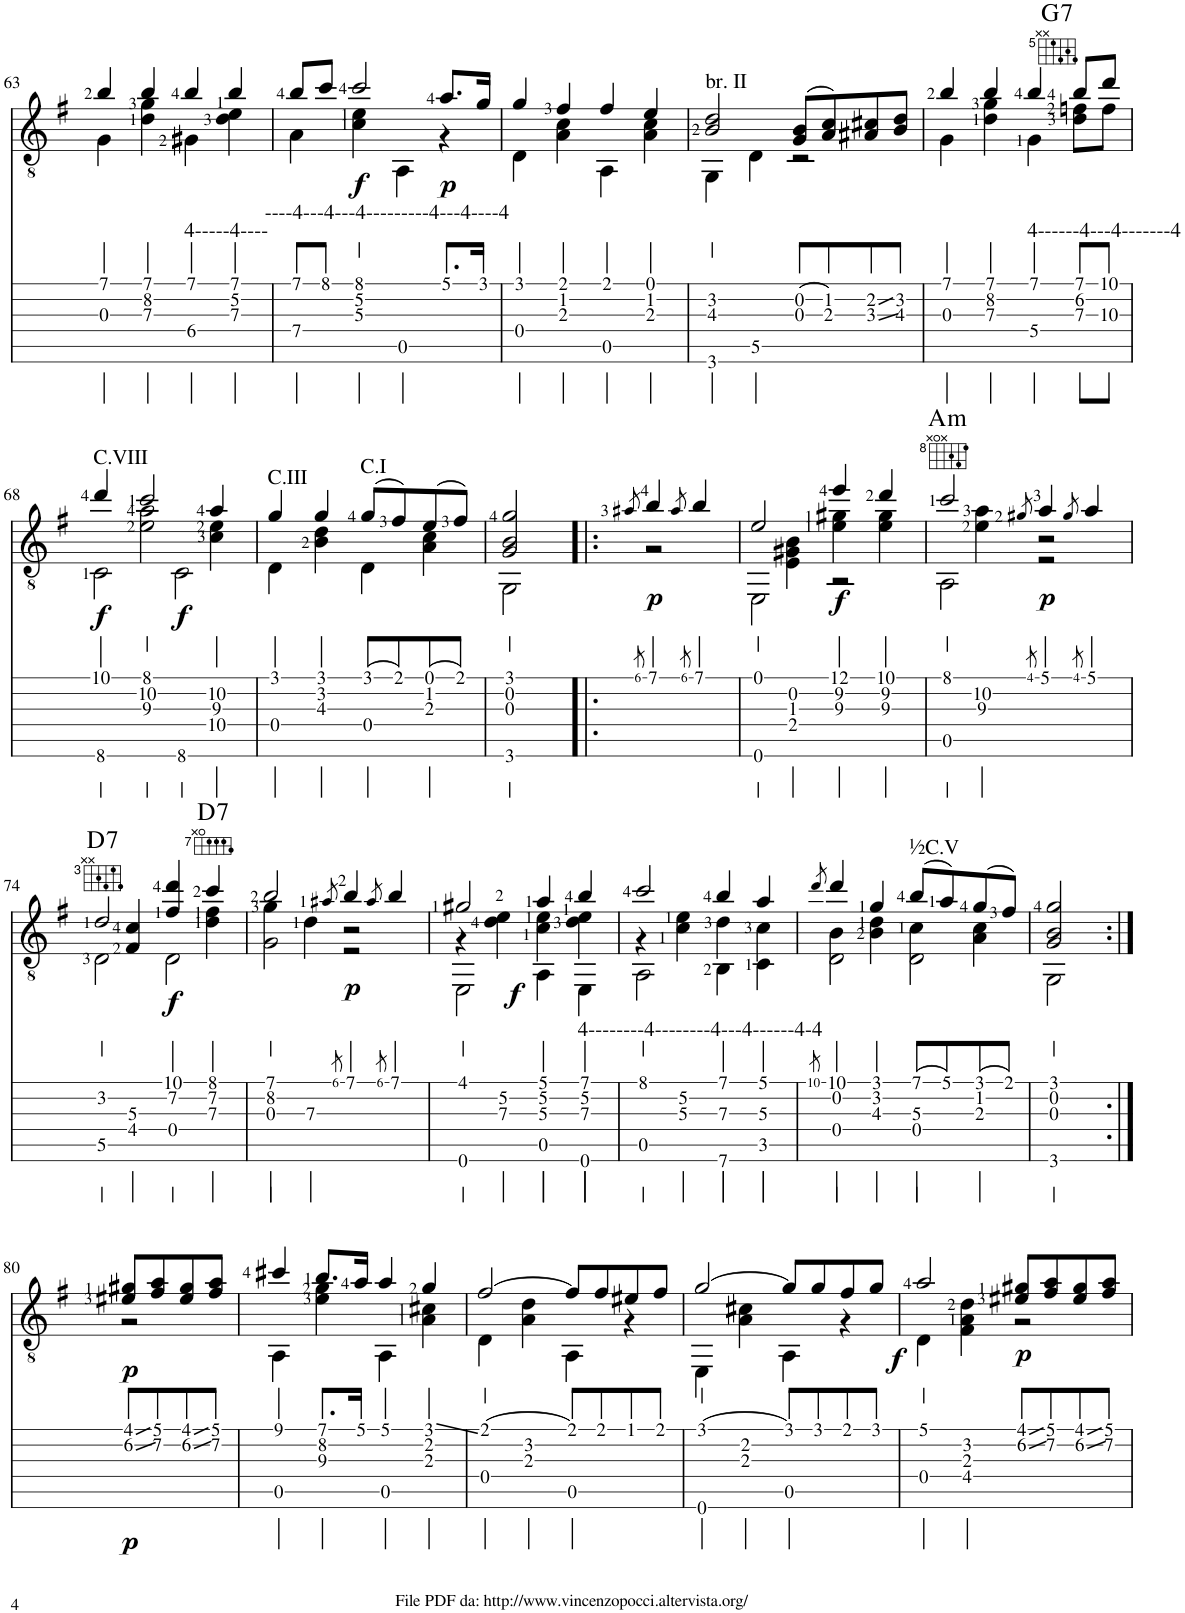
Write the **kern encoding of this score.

**kern	**dynam	**kern	**dynam	**harte
*part2	*part2	*part1	*part1	*part1
*staff2	*staff2	*staff1	*staff1	*
*I"Chitarra classica (Intavolatura)	*	*I"Guitar	*	*
!!LO:PB:g=z
*	*	*clefGv2	*	*
*k[f#]	*	*k[f#]	*	*
*M4/4	*	*M4/4	*	*
=63	=63	=63	=63	=63
*^	*	*^	*	*
4b/	4G\	.	4b/	4G\	.	.
4b/	4d\ 4g\	.	4b/	4d\ 4g\	.	.
!LO:TX:a:t=4-----4----	!	!	!	!	!	!
4b/	4G#X\	.	4b/	4G#X\	.	.
4b/	4d\ 4e\	.	4b/	4d\ 4e\	.	.
=64	=64	=64	=64	=64	=64	=64
!LO:TX:a:t=----4---4---4---------4---4----4	!	!	!	!	!	!
8b/L	4A\	.	8b/L	4A\	.	.
8cc/J	.	.	8cc/J	.	.	.
!	!	!	!	!	!LO:DY:b	!
2cc/	4c\ 4e\	.	2cc/	4c\ 4e\	f	.
.	4AA\	.	.	4AA\	.	.
!	!	!	!	!	!LO:DY:b	!
8.a/L	4r	.	8.a/L	4r	p	.
16g/Jk	.	.	16g/Jk	.	.	.
=65	=65	=65	=65	=65	=65	=65
4g/	4D\	.	4g/	4D\	.	.
4f#/	4A\ 4c\	.	4f#/	4A\ 4c\	.	.
4f#/	4AA\	.	4f#/	4AA\	.	.
4e/	4A\ 4c\	.	4e/	4A\ 4c\	.	.
=66	=66	=66	=66	=66	=66	=66
!	!	!	!LO:TX:a:t=br. II	!	!	!
2B/ 2d/	4GG\	.	2B/ 2d/	4GG\	.	.
.	4D\	.	.	4D\	.	.
(8G/ 8B/L	2r	.	(8G/ 8B/L	2r	.	.
8A/ 8c/)	.	.	8A/ 8c/)	.	.	.
8A#X/ 8c#X/	.	.	8A#X/ 8c#X/	.	.	.
8B/ 8d/J	.	.	8B/ 8d/J	.	.	.
=67	=67	=67	=67	=67	=67	=67
!	!	!	!	!	!	!LO:H:kt=7
4b/	4G\	.	4b/	4G\	.	G:7
4b/	4d\ 4g\	.	4b/	4d\ 4g\	.	.
!LO:TX:a:t=4------4---4-------4	!	!	!	!	!	!
4b/	4G\	.	4b/	4G\	.	.
8b/L	8d\ 8fn\L	.	8b/L	8d\ 8fn\L	.	.
8dd/J	8f\J	.	8dd/J	8f\J	.	.
!!LO:LB:g=z
=68	=68	=68	=68	=68	=68	=68
*	*^	*	*	*^	*	*
!	!	!	!	!LO:TX:a:t=C.VIII	!	!	!	!
!	!	!	!	!	!	!	!LO:DY:b	!
4dd/	2C\	4ryy	.	4dd/	2C\	4ryy	f	.
2cc/	.	2e\ 2a\	.	2cc/	.	2e\ 2a\	.	.
!	!	!	!	!	!	!	!LO:DY:b	!
.	2C\	.	.	.	2C\	.	f	.
4a/	.	4c\ 4e\	.	4a/	.	4c\ 4e\	.	.
=69	=69	=69	=69	=69	=69	=69	=69	=69
!	!	!	!	!LO:TX:a:t=C.III	!	!	!	!
*	*v	*v	*	*	*	*	*	*
*	*	*	*	*v	*v	*	*
4g/	4D\	.	4g/	4D\	.	.
4g/	4B\ 4d\	.	4g/	4B\ 4d\	.	.
!	!	!	!LO:TX:a:t=C.I	!	!	!
(8g/L	4D\	.	(8g/L	4D\	.	.
8f#/)	.	.	8f#/)	.	.	.
(8e/	4A\ 4c\	.	(8e/	4A\ 4c\	.	.
8f#/J)	.	.	8f#/J)	.	.	.
=70	=70	=70	=70	=70	=70	=70
2G/ 2B/ 2g/	2GG\	.	2G/ 2B/ 2g/	2GG\	.	.
=71!|:	=71!|:	=71!|:	=71!|:	=71!|:	=71!|:	=71!|:
8qa#X/	.	.	8qa#X/	.	.	.
!	!	!	!	!	!LO:DY:b	!
4b/	2r	.	4b/	2r	p	.
8qa#/	.	.	8qa#/	.	.	.
4b/	.	.	4b/	.	.	.
=72	=72	=72	=72	=72	=72	=72
*	*^	*	*	*^	*	*
2e/	4ryy	2EE\	.	2e/	4ryy	2EE\	.	.
.	4E\ 4G#X\ 4B\	.	.	.	4E\ 4G#X\ 4B\	.	.	.
!	!	!	!	!	!	!	!LO:DY:b	!
4ee/	4e\ 4g#X\	2r	.	4ee/	4e\ 4g#X\	2r	f	.
4dd/	4e\ 4g#\	.	.	4dd/	4e\ 4g#\	.	.	.
=73	=73	=73	=73	=73	=73	=73	=73	=73
!	!	!	!	!	!	!	!	!LO:H:kt=m
2cc/	4ryy	2AA\	.	2cc/	4ryy	2AA\	.	A:min
.	4e\ 4a\	.	.	.	4e\ 4a\	.	.	.
8qg#X/	.	.	.	8qg#X/	.	.	.	.
!	!	!	!	!	!	!	!LO:DY:b	!
4a/	2r	2r	.	4a/	2r	2r	p	.
8qg#/	.	.	.	8qg#/	.	.	.	.
4a/	.	.	.	4a/	.	.	.	.
!!LO:LB:g=z	!!	!!
=74	=74	=74	=74	=74	=74	=74	=74	=74
!	!	!	!	!	!	!	!	!LO:H:kt=7
2d/	4ryy	2D\	.	2d/	4ryy	2D\	.	D:7
.	4F#\ 4c\	.	.	.	4F#/ 4c/	.	.	.
!	!	!	!	!	!	!	!LO:DY:b	!
4f#/ 4dd/	4ryy	2D\	.	4f#/ 4dd/	4ryy	2D\	f	.
!	!	!	!	!	!	!	!	!LO:H:kt=7
4cc/	4d\ 4f#\	.	.	4cc/	4d\ 4f#\	.	.	D:7
=75	=75	=75	=75	=75	=75	=75	=75	=75
2b/	4g\	2G\	.	2b/	4g\	2G\	.	.
.	4d\	.	.	.	4d\	.	.	.
8qa#X/	.	.	.	8qa#X/	.	.	.	.
!	!	!	!	!	!	!	!LO:DY:b	!
4b/	2r	2r	.	4b/	2r	2r	p	.
8qa#/	.	.	.	8qa#/	.	.	.	.
4b/	.	.	.	4b/	.	.	.	.
=76	=76	=76	=76	=76	=76	=76	=76	=76
2g#X/	4r	2EE\	.	2g#X/	4r	2EE\	.	.
.	4d\ 4e\	.	.	.	4d\ 4e\	.	.	.
!	!	!	!	!	!	!	!LO:DY:b	!
4a/	4c\ 4e\	4AA\	.	4a/	4c\ 4e\	4AA\	f	.
!LO:TX:a:t=4--------4--------4---4------4-4	!	!	!	!	!	!	!	!
4b/	4d\ 4e\	4EE\	.	4b/	4d\ 4e\	4EE\	.	.
=77	=77	=77	=77	=77	=77	=77	=77	=77
2cc/	4r	2AA\	.	2cc/	4r	2AA\	.	.
.	4c\ 4e\	.	.	.	4c\ 4e\	.	.	.
4b/	4d\	4BB\	.	4b/	4d\	4BB\	.	.
4a/	4c\	4C\	.	4a/	4c\	4C\	.	.
=78	=78	=78	=78	=78	=78	=78	=78	=78
8qdd/	.	.	.	8qdd/	.	.	.	.
4dd/	4B\	2D\	.	4dd/	4B\	2D\	.	.
4g/	4B\ 4d\	.	.	4g/	4B\ 4d\	.	.	.
!	!	!	!	!LO:TX:a:t=½C.V	!	!	!	!
(8b/L	4c\	2D\	.	(8b/L	4c\	2D\	.	.
8a/)	.	.	.	8a/)	.	.	.	.
(8g/	4A\ 4c\	.	.	(8g/	4A\ 4c\	.	.	.
8f#/J)	.	.	.	8f#/J)	.	.	.	.
*	*v	*v	*	*	*	*	*	*
*	*	*	*	*v	*v	*	*
=79	=79	=79	=79	=79	=79	=79
2G/ 2B/ 2g/	2GG\	.	2G/ 2B/ 2g/	2GG\	.	.
!!LO:LB:g=z	!!
=80:|!	=80:|!	=80:|!	=80:|!	=80:|!	=80:|!	=80:|!
!	!	!LO:DY:b	!	!	!LO:DY:b	!
8e#X/ 8g#X/L	2r	p	8e#X/ 8g#X/L	2r	p	.
8f#/ 8a/	.	.	8f#/ 8a/	.	.	.
8e#/ 8g#/	.	.	8e#/ 8g#/	.	.	.
8f#/ 8a/J	.	.	8f#/ 8a/J	.	.	.
=81	=81	=81	=81	=81	=81	=81
4cc#/	4AA\	.	4cc#X/	4AA\	.	.
8.b/L	4e\ 4g\	.	8.b/L	4e\ 4g\	.	.
16a/Jk	.	.	16a/Jk	.	.	.
4a/	4AA\	.	4a/	4AA\	.	.
4g/	4A\ 4c#\	.	4g/	4A\ 4c#X\	.	.
=82	=82	=82	=82	=82	=82	=82
[2f#/	4D\	.	[2f#/	4D\	.	.
.	4A\ 4d\	.	.	4A\ 4d\	.	.
8f#/L]	4AA\	.	8f#/L]	4AA\	.	.
8f#/	.	.	8f#/	.	.	.
8e#X/	4r	.	8e#X/	4r	.	.
8f#/J	.	.	8f#/J	.	.	.
=83	=83	=83	=83	=83	=83	=83
[2g/	4EE\	.	[2g/	4EE\	.	.
.	4A\ 4c#\	.	.	4A\ 4c#X\	.	.
8g/L]	4AA\	.	8g/L]	4AA\	.	.
8g/	.	.	8g/	.	.	.
8f#/	4r	.	8f#/	4r	.	.
8g/J	.	.	8g/J	.	.	.
=84	=84	=84	=84	=84	=84	=84
!	!	!	!	!	!LO:DY:b	!
2a/	4D\	.	2a/	4D\	f	.
.	4F#\ 4A\ 4d\	.	.	4F#\ 4A\ 4d\	.	.
!	!	!	!	!	!LO:DY:b	!
8e#X/ 8g#X/L	2r	.	8e#X/ 8g#X/L	2r	p	.
8f#/ 8a/	.	.	8f#/ 8a/	.	.	.
8e#/ 8g#/	.	.	8e#/ 8g#/	.	.	.
8f#/ 8a/J	.	.	8f#/ 8a/J	.	.	.
*v	*v	*	*	*	*	*
*	*	*v	*v	*	*
=	=	=	=	=
*-	*-	*-	*-	*-
